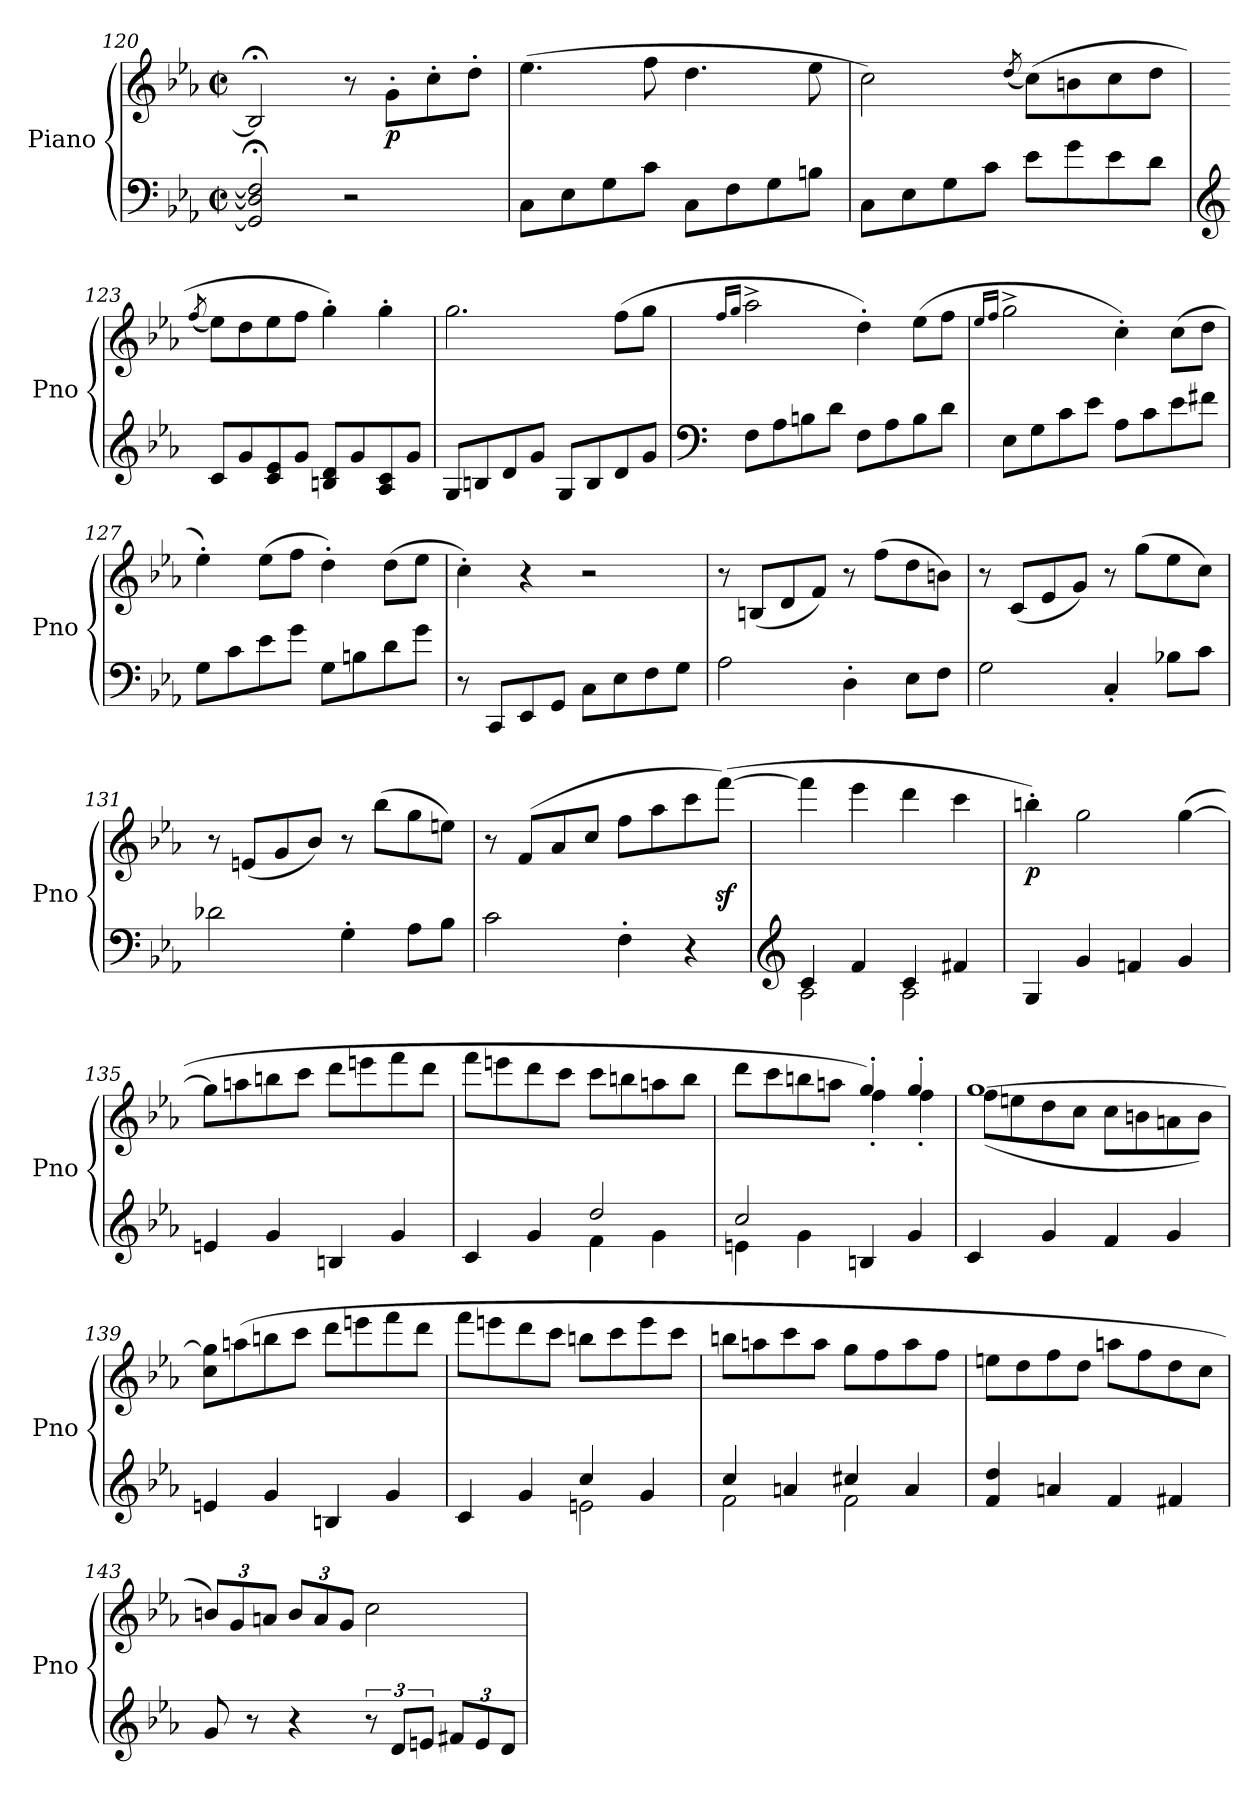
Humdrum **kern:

**kern	**kern	**dynam
*part1	*part1	*part1
*staff2	*staff1	*staff1/2
*I"Piano	*	*
*I'Pno	*	*
!!LO:LB:g=z
*clefF4	*clefG2	*
*k[b-e-a-]	*k[b-e-a-]	*
*M4/4	*M4/4	*
*met(c|)	*met(c|)	*
=120	=120	=120
2GG/]; 2D/]; 2F/];	2B;</]	.
2r	8r	.
!	!	!LO:DY:b
.	8g'\L	p
.	8cc'\	.
.	8dd'\J	.
=121	=121	=121
8C\L	(4.ee-\	.
8E-\	.	.
8G\	.	.
8c\J	8ff\	.
8C\L	4.dd\	.
8F\	.	.
8G\	.	.
8Bn\J	8ee-\	.
=122	=122	=122
8C\L	2cc\)	.
8E-\	.	.
8G\	.	.
8c\J	.	.
.	(8qdd/	.
8e-\L	(8cc\L)	.
8g\	8bn\	.
8e-\	8cc\	.
8d\J	8dd\J	.
=123	=123	=123
*clefG2	*	*
.	(8qff/	.
8c/L	8ee-\L)	.
8g/	8dd\	.
8c/ 8e-/	8ee-\	.
8g/J	8ff\J	.
8Bn/ 8d/L	4gg'\)	.
8g/	.	.
8A-/ 8c/	4gg'\	.
8g/J	.	.
!!LO:LB:g=z
=124	=124	=124
8G/L	2.gg\	.
8Bn/	.	.
8d/	.	.
8g/J	.	.
8G/L	.	.
8B/	.	.
8d/	(8ff\L	.
8g/J	8gg\J	.
=125	=125	=125
*clefF4	*	*
.	16qff/LL	.
.	16qgg/JJ	.
8F\L	2aa-^\	.
8A-\	.	.
8Bn\	.	.
8d\J	.	.
8F\L	4dd'\)	.
8A-\	.	.
8B\	(8ee-\L	.
8d\J	8ff\J	.
=126	=126	=126
.	16qee-/LL	.
.	16qff/JJ	.
8E-\L	2gg^\	.
8G\	.	.
8c\	.	.
8e-\J	.	.
8A-\L	4cc'\)	.
8c\	.	.
8e-\	(8cc\L	.
8f#X\J	8dd\J	.
=127	=127	=127
8G\L	4ee-'\)	.
8c\	.	.
8e-\	(8ee-\L	.
8g\J	8ff\J	.
8G\L	4dd'\)	.
8Bn\	.	.
8d\	(8dd\L	.
8g\J	8ee-\J	.
!!LO:LB:g=z
=128	=128	=128
8r	4cc'\)	.
8CC/L	.	.
8EE-/	4r	.
8GG/J	.	.
8C\L	2r	.
8E-\	.	.
8F\	.	.
8G\J	.	.
=129	=129	=129
2A-\	8r	.
.	(8Bn/L	.
.	8d/	.
.	8f/J)	.
4D'\	8r	.
.	(8ff\L	.
8E-\L	8dd\	.
8F\J	8bn\J)	.
=130	=130	=130
2G\	8r	.
.	(8c/L	.
.	8e-/	.
.	8g/J)	.
4C'/	8r	.
.	(8gg\L	.
8B-X\L	8ee-\	.
8c\J	8cc\J)	.
=131	=131	=131
2d-X\	8r	.
.	(8en/L	.
.	8g/	.
.	8b-/J)	.
4G'\	8r	.
.	(8bb-\L	.
8A-\L	8gg\	.
8B-\J	8een\J)	.
!!LO:LB:g=z
=132	=132	=132
2c\	8r	.
.	(8f/L	.
.	8a-/	.
.	8cc/J	.
4F'\	8ff\L	.
.	8aa-\	.
4r	8ccc\	.
.	([8fffz<\J)	.
=133	=133	=133
*clefG2	*	*
*^	*	*
4c/	2A-\	4fff\]	.
4f/	.	4eee-\	.
4c/	2A-\	4ddd\	.
4f#X/	.	4ccc\	.
*v	*v	*	*
=134	=134	=134
!	!	!LO:DY:b
4G/	4bbn'\)	p
!	!	!LO:DY:b
4g/	2gg\	other-dynamics
4fn/	.	.
4g/	([4gg\	.
=135	=135	=135
4en/	8gg\L]	.
.	8aan\	.
4g/	8bbn\	.
.	8ccc\J	.
4Bn/	8ddd\L	.
.	8eeen\	.
4g/	8fff\	.
.	8ddd\J	.
!!LO:LB:g=z
=136	=136	=136
*^	*	*
4c/	2ryy	8fff\L	.
.	.	8eeen\	.
4g/	.	8ddd\	.
.	.	8ccc\J	.
2dd/	4f\	8ccc\L	.
.	.	8bbn\	.
.	4g\	8aan\	.
.	.	8bb\J	.
!!LO:PB:g=z
=137	=137	=137	=137
*	*	*^	*
2cc/	4en\	8ddd\L	2ryy	.
.	.	8ccc\	.	.
.	4g\	8bbn\	.	.
.	.	8aan\J	.	.
4Bn/	2ryy	4gg'/)	4ff'\	.
4g/	.	4gg'/	4ff'\	.
*v	*v	*	*	*
=138	=138	=138	=138
4c/	[1gg	(8ff\L	.
.	.	8een\	.
4g/	.	8dd\	.
.	.	8cc\J	.
4f/	.	8cc\L	.
.	.	8bn\	.
4g/	.	8an\	.
.	.	8b\J)	.
*	*v	*v	*
=139	=139	=139
4en/	8cc\ 8gg\]L	.
.	(8aan\	.
4g/	8bbn\	.
.	8ccc\J	.
4Bn/	8ddd\L	.
.	8eeen\	.
4g/	8fff\	.
.	8ddd\J	.
!!LO:LB:g=z
=140	=140	=140
*^	*	*
4c/	2ryy	8fff\L	.
.	.	8eeen\	.
4g/	.	8ddd\	.
.	.	8ccc\J	.
!	!	!	!LO:DY:b
4cc/	2en\	8bbn\L	other-dynamics
.	.	8ccc\	.
4g/	.	8eee\	.
.	.	8ccc\J	.
!!LO:LB:g=z
=141	=141	=141	=141
4cc/	2f\	8bbn\L	.
.	.	8aan\	.
4an/	.	8ccc\	.
.	.	8aa\J	.
4cc#X/	2f\	8gg\L	.
.	.	8ff\	.
4a/	.	8aa\	.
.	.	8ff\J	.
*v	*v	*	*
=142	=142	=142
4f/ 4dd/	8een\L	.
.	8dd\	.
4an/	8ff\	.
.	8dd\J	.
4f/	8aan\L	.
.	8ff\	.
4f#X/	8dd\	.
.	8cc\J	.
=143	=143	=143
8g/	12bn/L)	.
.	12g/	.
8r	.	.
.	12an/J	.
4r	12b/L	.
.	12a/	.
.	12g/J	.
12r	2cc\	.
12d/L	.	.
12en/J	.	.
12f#X/L	.	.
12e/	.	.
12d/J	.	.
=	=	=
*-	*-	*-
